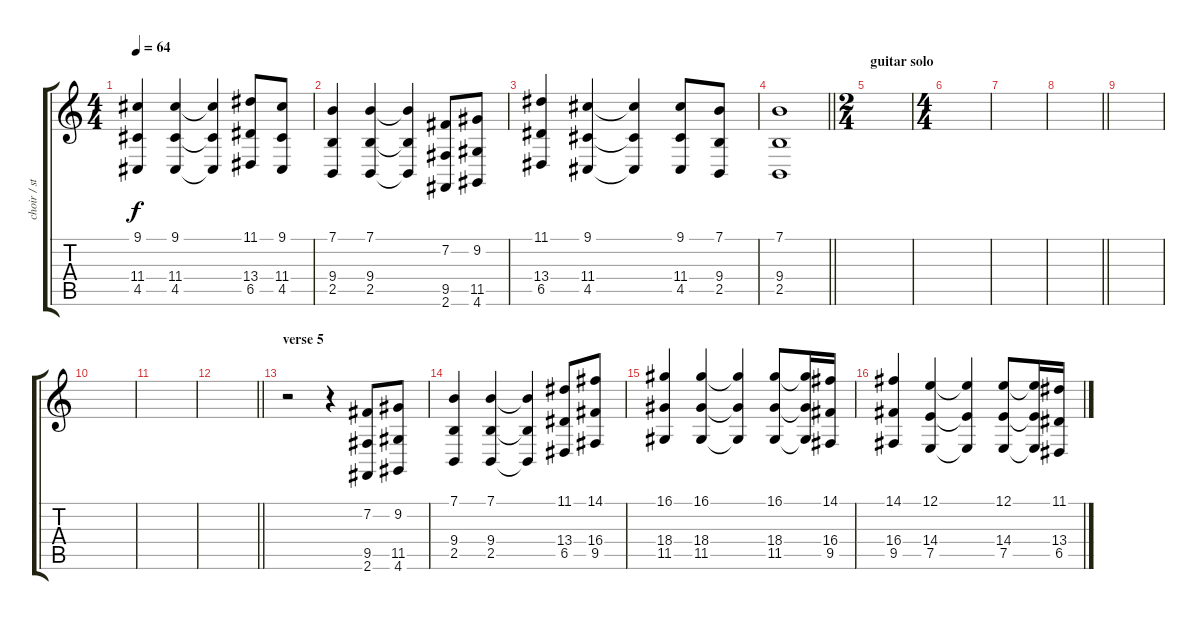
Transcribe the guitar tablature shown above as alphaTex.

\track ("choir / strings 2" "choir / st") {instrument pad4choir}
\staff {score tabs}
\tuning (E4 B3 G3 D3 A2 E2) {hide}
\ts (4 4)
\tempo 64
\clef g2
\ks c
(9.1 11.4 4.5).4{dy f} (9.1 11.4 4.5).4 (9.1{t} 11.4{t} 4.5{t}).4 (11.1 13.4 6.5).8 (9.1 11.4 4.5).8 |
(7.1 9.4 2.5).4 (7.1 9.4 2.5).4 (7.1{t} 9.4{t} 2.5{t}).4 (7.2 9.5 2.6).8 (9.2 11.5 4.6).8 |
(11.1 13.4 6.5).4 (9.1 11.4 4.5).4 (9.1{t} 11.4{t} 4.5{t}).4 (9.1 11.4 4.5).8 (7.1 9.4 2.5).8 |
\barLineRight lightlight
(7.1 9.4 2.5).1 |
\ts (2 4)
\section ("" "guitar solo")
|
\ts (4 4)
|
|
\barLineRight lightlight
|
|
|
|
\barLineRight lightlight
|
\section ("" "verse 5")
r.2 r.4 (7.2 9.5 2.6).8 (9.2 11.5 4.6).8 |
(7.1 9.4 2.5).4 (7.1 9.4 2.5).4 (7.1{t} 9.4{t} 2.5{t}).4 (11.1 13.4 6.5).8 (14.1 16.4 9.5).8 |
(16.1 18.4 11.5).4 (16.1 18.4 11.5).4 (16.1{t} 18.4{t} 11.5{t}).4 (16.1 18.4 11.5).8 (16.1{t} 18.4{t} 11.5{t}).16 (14.1 16.4 9.5).16 |
(14.1 16.4 9.5).4 (12.1 14.4 7.5).4 (12.1{t} 14.4{t} 7.5{t}).4 (12.1 14.4 7.5).8 (12.1{t} 14.4{t} 7.5{t}).16 (11.1 13.4 6.5).16
